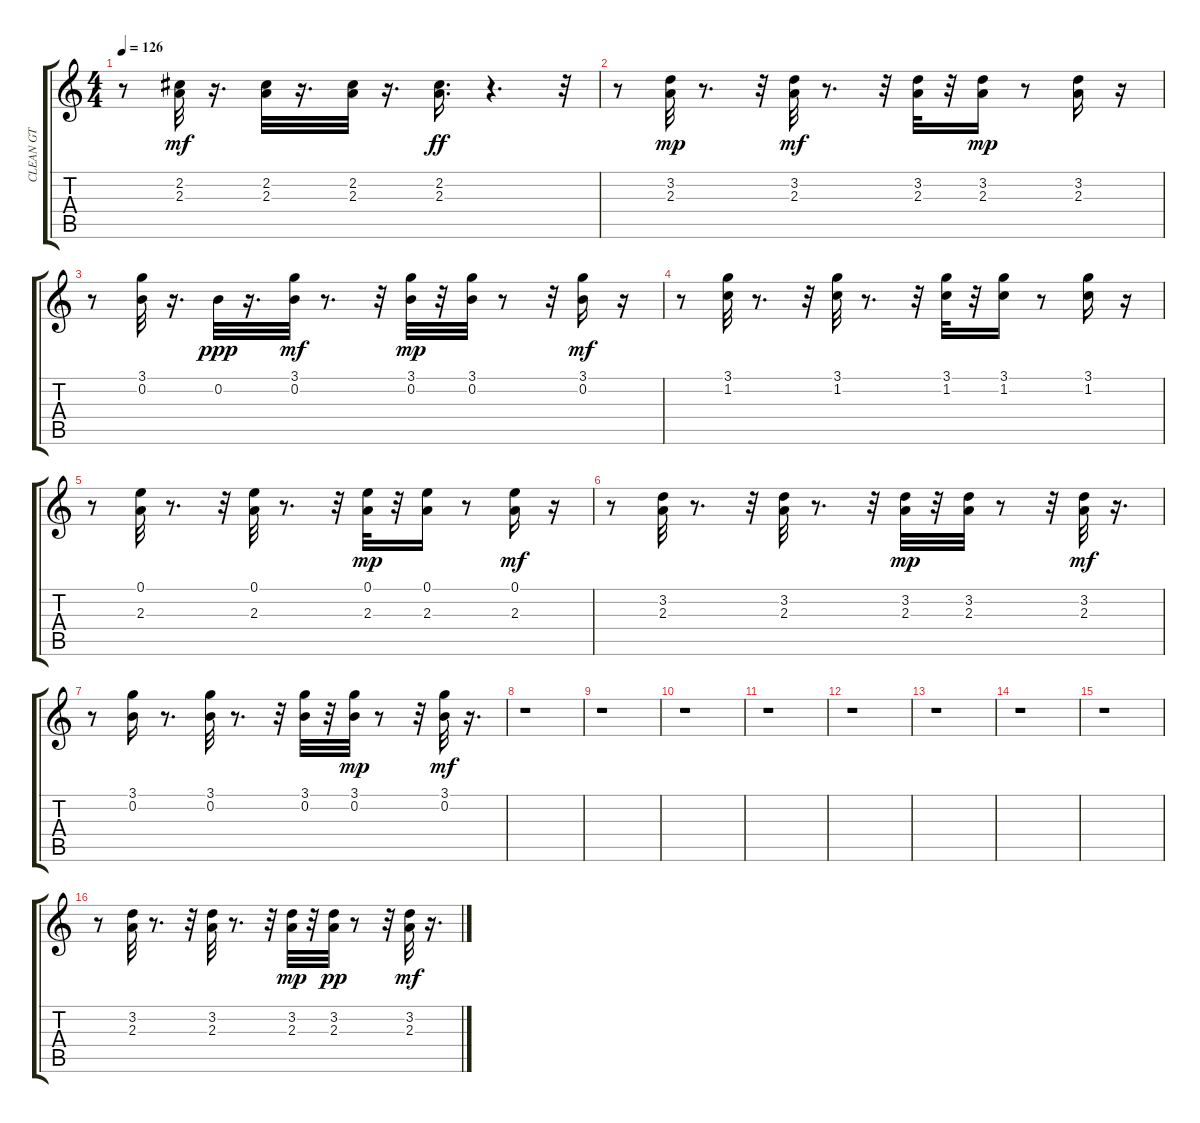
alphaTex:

\track ("CLEAN GT" "CLEAN GT") {instrument electricguitarclean}
\staff {score tabs}
\tuning (E4 B3 G3 D3 A2 E2) {hide}
\ts (4 4)
\tempo 126
\clef g2
\ks c
r.8{dy mf} (2.2 2.3).32 r.16{d} (2.2 2.3).32 r.16{d} (2.2 2.3).32 r.16{d} (2.2 2.3).16{d dy ff} r.4{d} r.32 |
r.8 (3.2 2.3).32{dy mp} r.8{d} r.32 (3.2 2.3).32{dy mf} r.8{d} r.32 (3.2 2.3).32 r.32 (3.2 2.3).16{dy mp} r.8 (3.2 2.3).16 r.16 |
r.8 (3.1 0.2).32 r.16{d} 0.2.32{dy ppp} r.16{d} (3.1 0.2).32{dy mf} r.8{d} r.32 (3.1 0.2).32{dy mp} r.32 (3.1 0.2).32 r.8 r.32 (3.1 0.2).16{dy mf} r.16 |
r.8 (3.1 1.2).32 r.8{d} r.32 (3.1 1.2).32 r.8{d} r.32 (3.1 1.2).32 r.32 (3.1 1.2).16 r.8 (3.1 1.2).16 r.16 |
r.8 (0.1 2.3).32 r.8{d} r.32 (0.1 2.3).32 r.8{d} r.32 (0.1 2.3).32{dy mp} r.32 (0.1 2.3).16 r.8 (0.1 2.3).16{dy mf} r.16 |
r.8 (3.2 2.3).32 r.8{d} r.32 (3.2 2.3).32 r.8{d} r.32 (3.2 2.3).32{dy mp} r.32 (3.2 2.3).32 r.8 r.32 (3.2 2.3).32{dy mf} r.16{d} |
r.8 (3.1 0.2).16 r.8{d} (3.1 0.2).32 r.8{d} r.32 (3.1 0.2).32 r.32 (3.1 0.2).32{dy mp} r.8 r.32 (3.1 0.2).32{dy mf} r.16{d} |
r.1 |
r.1 |
r.1 |
r.1 |
r.1 |
r.1 |
r.1 |
r.1 |
r.8 (3.2 2.3).32 r.8{d} r.32 (3.2 2.3).32 r.8{d} r.32 (3.2 2.3).32{dy mp} r.32 (3.2 2.3).32{dy pp} r.8 r.32 (3.2 2.3).32{dy mf} r.16{d}
